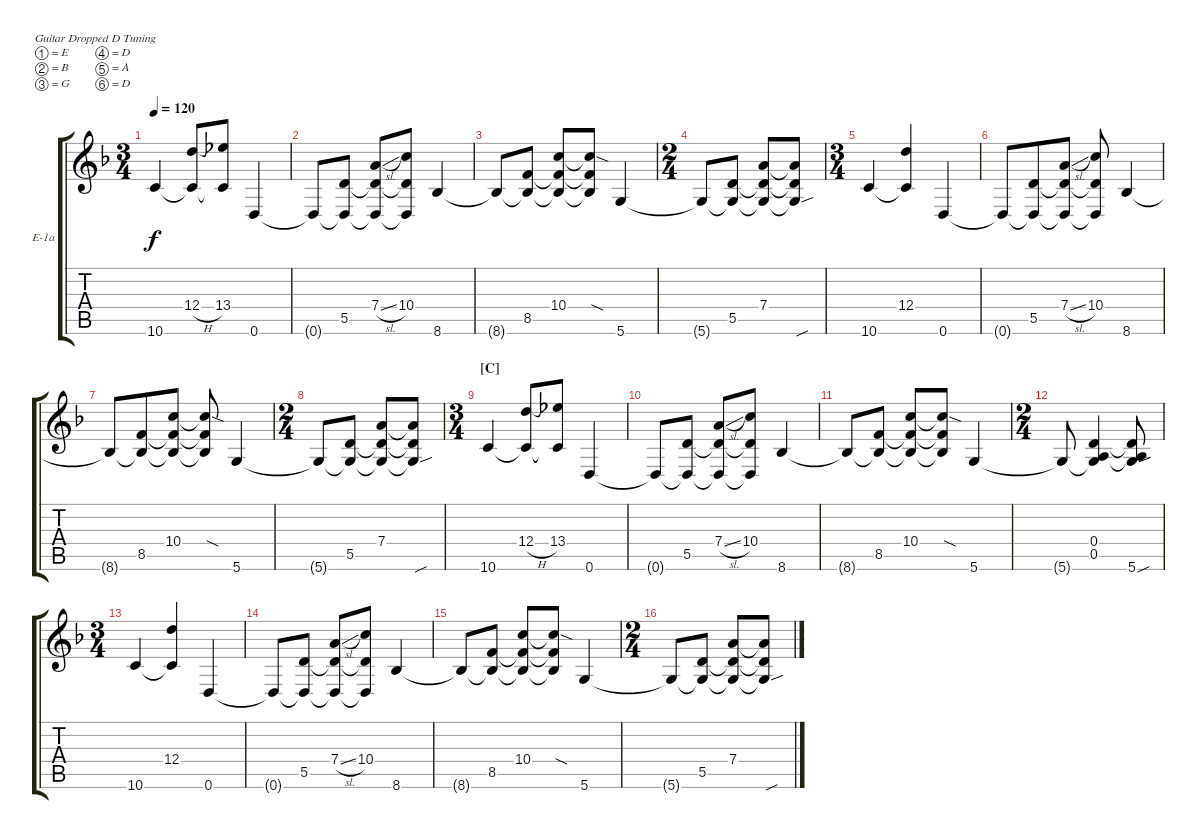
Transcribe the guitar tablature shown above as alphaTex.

\defaultSystemsLayout 4
\bracketExtendMode groupsimilarinstruments
\firstSystemTrackNameOrientation horizontal
\otherSystemsTrackNameOrientation horizontal
\track ("Effect 1a" "E-1a") {instrument electricguitarclean}
\staff {score tabs}
\tuning (E4 B3 G3 D3 A2 D2)
\ts (3 4)
\tempo 120
\clef g2
\ks f
10.6.4{dy f} (12.4{h} 10.6{t}).8 (13.4 10.6{t}).8 0.6.4 |
0.6{t}.8 (5.5 0.6{t}).8 (7.4{sl} 5.5{t} 0.6{t}).8 (10.4 5.5{t} 0.6{t}).8 8.6.4 |
8.6{t}.8 (8.5 8.6{t}).8 (10.4 8.6{t} 8.5{t}).8 (10.4{sod t} 8.6{t} 8.5{t}).8 5.6.4 |
\ts (2 4)
5.6{t}.8 (5.5 5.6{t}).8 (7.4 5.5{t} 5.6{t}).8 (7.4{t} 5.5{t} 5.6{sou t}).8 |
\ts (3 4)
\beaming (8 3 1 2)
10.6.4 (10.6{t} 12.4).4 0.6.4 |
0.6{t}.8 (5.5 0.6{t}).8 (7.4{sl} 5.5{t} 0.6{t}).8 (10.4 5.5{t} 0.6{t}).8 8.6.4 |
8.6{t}.8 (8.5 8.6{t}).8 (10.4 8.6{t} 8.5{t}).8 (10.4{sod t} 8.6{t} 8.5{t}).8 5.6.4 |
\ts (2 4)
\beaming (8 2 2)
5.6{t}.8 (5.5 5.6{t}).8 (7.4 5.5{t} 5.6{t}).8 (7.4{t} 5.5{t} 5.6{sou t}).8 |
\ts (3 4)
\section ("C" "")
10.6.4 (12.4{h} 10.6{t}).8 (13.4 10.6{t}).8 0.6.4 |
0.6{t}.8 (5.5 0.6{t}).8 (7.4{sl} 5.5{t} 0.6{t}).8 (10.4 5.5{t} 0.6{t}).8 8.6.4 |
8.6{t}.8 (8.5 8.6{t}).8 (10.4 8.6{t} 8.5{t}).8 (10.4{sod t} 8.6{t} 8.5{t}).8 5.6.4 |
\ts (2 4)
5.6{t}.8 (0.5 5.6{t} 0.4).4 (0.4{t} 0.5{t} 5.6{sou}).8 |
\ts (3 4)
10.6.4 (10.6{t} 12.4).4 0.6.4 |
0.6{t}.8 (5.5 0.6{t}).8 (7.4{sl} 5.5{t} 0.6{t}).8 (10.4 5.5{t} 0.6{t}).8 8.6.4 |
8.6{t}.8 (8.5 8.6{t}).8 (10.4 8.6{t} 8.5{t}).8 (10.4{sod t} 8.6{t} 8.5{t}).8 5.6.4 |
\ts (2 4)
5.6{t}.8 (5.5 5.6{t}).8 (7.4 5.5{t} 5.6{t}).8 (7.4{t} 5.5{t} 5.6{sou t}).8
